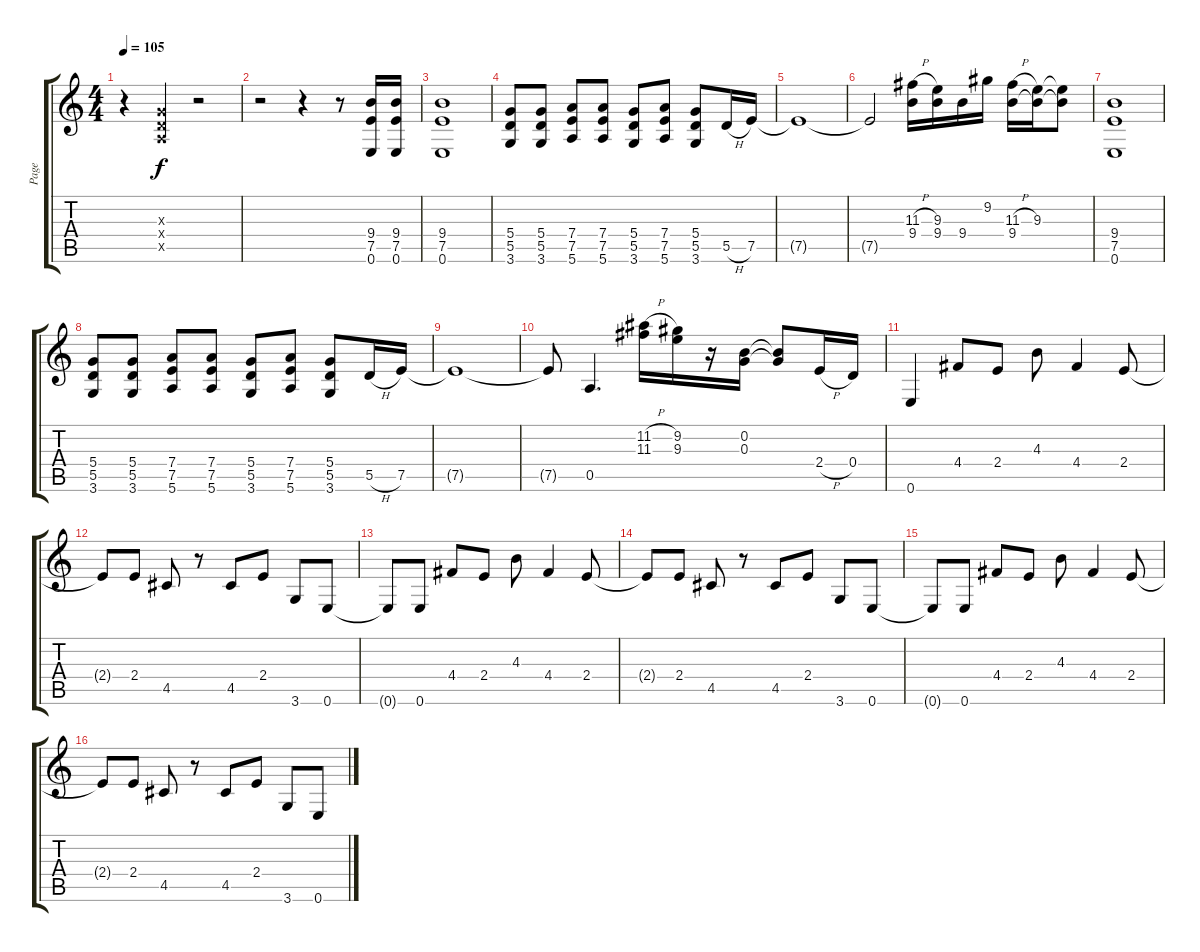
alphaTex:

\track ("Page" "Page") {instrument distortionguitar}
\staff {score tabs}
\tuning (E4 B3 G3 D3 A2 E2) {hide}
\ts (4 4)
\tempo 105
\clef g2
\ks c
r.4{dy f instrument distortionguitar} (0.3{x} 0.4{x} 0.5{x}).4 r.2 |
r.2 r.4 r.8 (9.4 7.5 0.6).16 (9.4 7.5 0.6).16 |
(9.4 7.5 0.6).1 |
(5.4 5.5 3.6).8 (5.4 5.5 3.6).8 (7.4 7.5 5.6).8 (7.4 7.5 5.6).8 (5.4 5.5 3.6).8 (7.4 7.5 5.6).8 (5.4 5.5 3.6).8 5.5{h}.16 7.5.16 |
7.5{t}.1 |
7.5{t}.2 (11.3{h} 9.4).16 (9.3 9.4).16 9.4.16 9.2.16 (11.3{h} 9.4).16 (9.3 9.4{t}).16 (9.3{t} 9.4{t}).8 |
(9.4 7.5 0.6).1 |
(5.4 5.5 3.6).8 (5.4 5.5 3.6).8 (7.4 7.5 5.6).8 (7.4 7.5 5.6).8 (5.4 5.5 3.6).8 (7.4 7.5 5.6).8 (5.4 5.5 3.6).8 5.5{h}.16 7.5.16 |
7.5{t}.1 |
7.5{t}.8 0.5.4{d} (11.2{h} 11.3).16 (9.2 9.3).16 r.16 (0.2 0.3).16 (0.2{t} 0.3{t}).8 2.4{h}.16 0.4.16 |
0.6.4 4.4.8 2.4.8 4.3.8 4.4.4 2.4.8 |
2.4{t}.8 2.4.8 4.5.8 r.8 4.5.8 2.4.8 3.6.8 0.6.8 |
0.6{t}.8 0.6.8 4.4.8 2.4.8 4.3.8 4.4.4 2.4.8 |
2.4{t}.8 2.4.8 4.5.8 r.8 4.5.8 2.4.8 3.6.8 0.6.8 |
0.6{t}.8 0.6.8 4.4.8 2.4.8 4.3.8 4.4.4 2.4.8 |
2.4{t}.8 2.4.8 4.5.8 r.8 4.5.8 2.4.8 3.6.8 0.6.8
